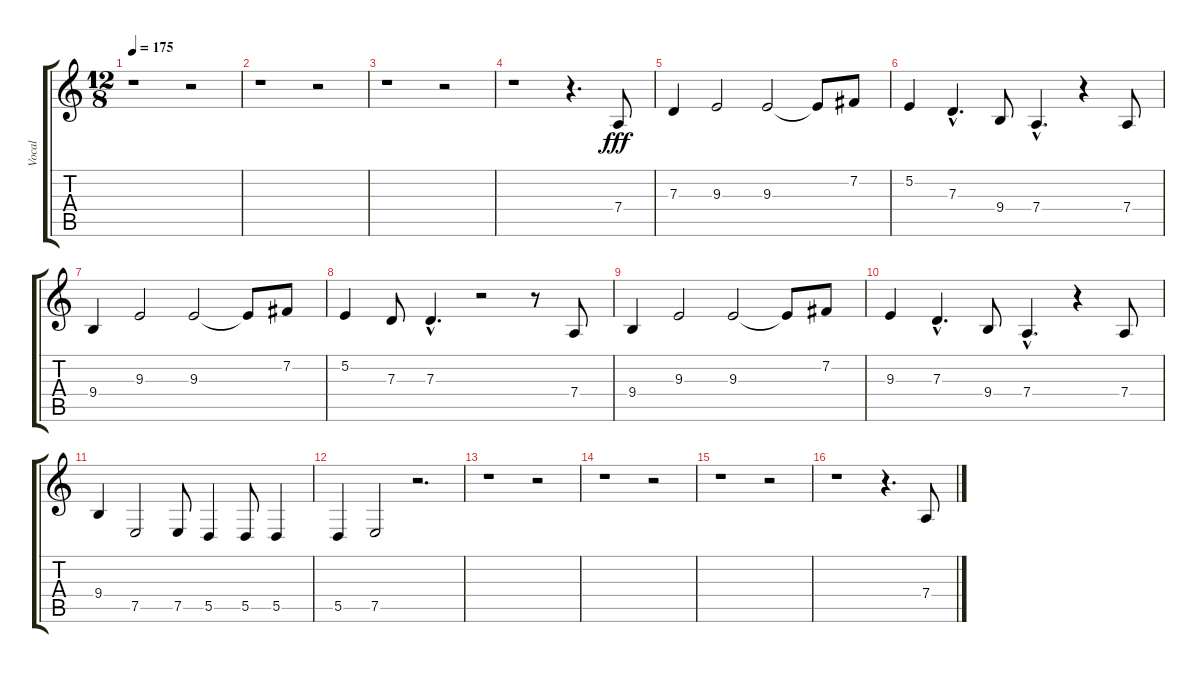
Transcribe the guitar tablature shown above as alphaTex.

\track ("Vocal" "Vocal") {instrument altosax}
\staff {score tabs}
\tuning (E4 B3 G3 D3 A2 E2) {hide}
\ts (12 8)
\tempo 175
\clef g2
\ks c
r.1{dy fff instrument altosax} r.2 |
r.1 r.2 |
r.1 r.2 |
r.1 r.4{d} 7.4.8 |
7.3.4 9.3.2 9.3.2 9.3{t}.8 7.2.8 |
5.2.4 7.3{hac}.4{d} 9.4.8 7.4{hac}.4{d} r.4 7.4.8 |
9.4.4 9.3.2 9.3.2 9.3{t}.8 7.2.8 |
5.2.4 7.3.8 7.3{hac}.4{d} r.2 r.8 7.4.8 |
9.4.4 9.3.2 9.3.2 9.3{t}.8 7.2.8 |
9.3.4 7.3{hac}.4{d} 9.4.8 7.4{hac}.4{d} r.4 7.4.8 |
9.4.4 7.5.2 7.5.8 5.5.4 5.5.8 5.5.4 |
5.5.4 7.5.2 r.2{d} |
r.1 r.2 |
r.1 r.2 |
r.1 r.2 |
r.1 r.4{d} 7.4.8
